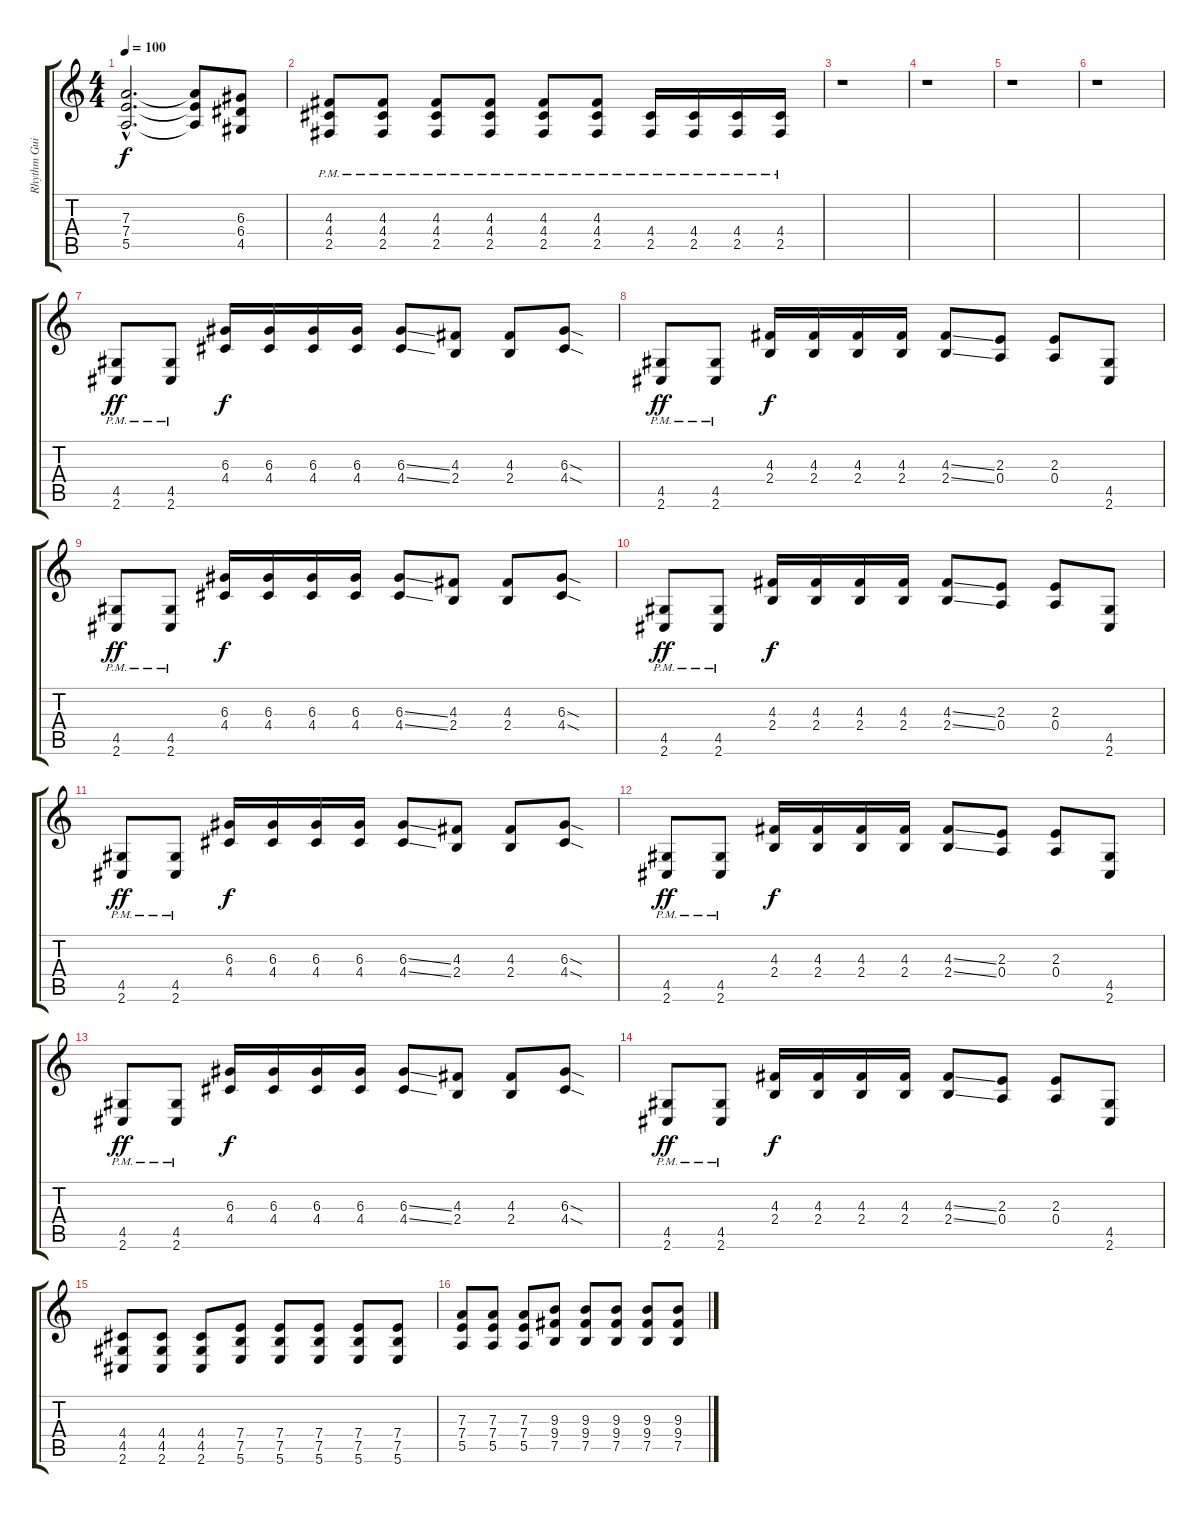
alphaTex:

\track ("Rhythm Guitar 1" "Rhythm Gui") {instrument distortionguitar}
\staff {score tabs}
\tuning (B3 Gb3 D3 A2 E2 B1) {hide}
\ts (4 4)
\tempo 100
\clef g2
\ks c
(7.3{hac} 7.4{hac} 5.5{hac}).2{d dy f} (7.3{t} 7.4{t} 5.5{t}).8 (6.3 6.4 4.5).8 |
(4.3{pm} 4.4{pm} 2.5{pm}).8 (4.3{pm} 4.4{pm} 2.5{pm}).8 (4.3{pm} 4.4{pm} 2.5{pm}).8 (4.3{pm} 4.4{pm} 2.5{pm}).8 (4.3{pm} 4.4{pm} 2.5{pm}).8 (4.3{pm} 4.4{pm} 2.5{pm}).8 (4.4{pm} 2.5{pm}).16 (4.4{pm} 2.5{pm}).16 (4.4{pm} 2.5{pm}).16 (4.4{pm} 2.5{pm}).16 |
r.1 |
r.1 |
r.1 |
r.1 |
(4.5{pm} 2.6{pm}).8{dy ff} (4.5{pm} 2.6{pm}).8 (6.3 4.4).16{dy f} (6.3 4.4).16 (6.3 4.4).16 (6.3 4.4).16 (6.3{ss} 4.4{ss}).8 (4.3 2.4).8 (4.3 2.4).8 (6.3{sod} 4.4{sod}).8 |
(4.5{pm} 2.6{pm}).8{dy ff} (4.5{pm} 2.6{pm}).8 (4.3 2.4).16{dy f} (4.3 2.4).16 (4.3 2.4).16 (4.3 2.4).16 (4.3{ss} 2.4{ss}).8 (2.3 0.4).8 (2.3 0.4).8 (4.5 2.6).8 |
(4.5{pm} 2.6{pm}).8{dy ff} (4.5{pm} 2.6{pm}).8 (6.3 4.4).16{dy f} (6.3 4.4).16 (6.3 4.4).16 (6.3 4.4).16 (6.3{ss} 4.4{ss}).8 (4.3 2.4).8 (4.3 2.4).8 (6.3{sod} 4.4{sod}).8 |
(4.5{pm} 2.6{pm}).8{dy ff} (4.5{pm} 2.6{pm}).8 (4.3 2.4).16{dy f} (4.3 2.4).16 (4.3 2.4).16 (4.3 2.4).16 (4.3{ss} 2.4{ss}).8 (2.3 0.4).8 (2.3 0.4).8 (4.5 2.6).8 |
(4.5{pm} 2.6{pm}).8{dy ff} (4.5{pm} 2.6{pm}).8 (6.3 4.4).16{dy f} (6.3 4.4).16 (6.3 4.4).16 (6.3 4.4).16 (6.3{ss} 4.4{ss}).8 (4.3 2.4).8 (4.3 2.4).8 (6.3{sod} 4.4{sod}).8 |
(4.5{pm} 2.6{pm}).8{dy ff} (4.5{pm} 2.6{pm}).8 (4.3 2.4).16{dy f} (4.3 2.4).16 (4.3 2.4).16 (4.3 2.4).16 (4.3{ss} 2.4{ss}).8 (2.3 0.4).8 (2.3 0.4).8 (4.5 2.6).8 |
(4.5{pm} 2.6{pm}).8{dy ff} (4.5{pm} 2.6{pm}).8 (6.3 4.4).16{dy f} (6.3 4.4).16 (6.3 4.4).16 (6.3 4.4).16 (6.3{ss} 4.4{ss}).8 (4.3 2.4).8 (4.3 2.4).8 (6.3{sod} 4.4{sod}).8 |
(4.5{pm} 2.6{pm}).8{dy ff} (4.5{pm} 2.6{pm}).8 (4.3 2.4).16{dy f} (4.3 2.4).16 (4.3 2.4).16 (4.3 2.4).16 (4.3{ss} 2.4{ss}).8 (2.3 0.4).8 (2.3 0.4).8 (4.5 2.6).8 |
(4.4 4.5 2.6).8 (4.4 4.5 2.6).8 (4.4 4.5 2.6).8 (7.4 7.5 5.6).8 (7.4 7.5 5.6).8 (7.4 7.5 5.6).8 (7.4 7.5 5.6).8 (7.4 7.5 5.6).8 |
(7.3 7.4 5.5).8 (7.3 7.4 5.5).8 (7.3 7.4 5.5).8 (9.3 9.4 7.5).8 (9.3 9.4 7.5).8 (9.3 9.4 7.5).8 (9.3 9.4 7.5).8 (9.3 9.4 7.5).8
